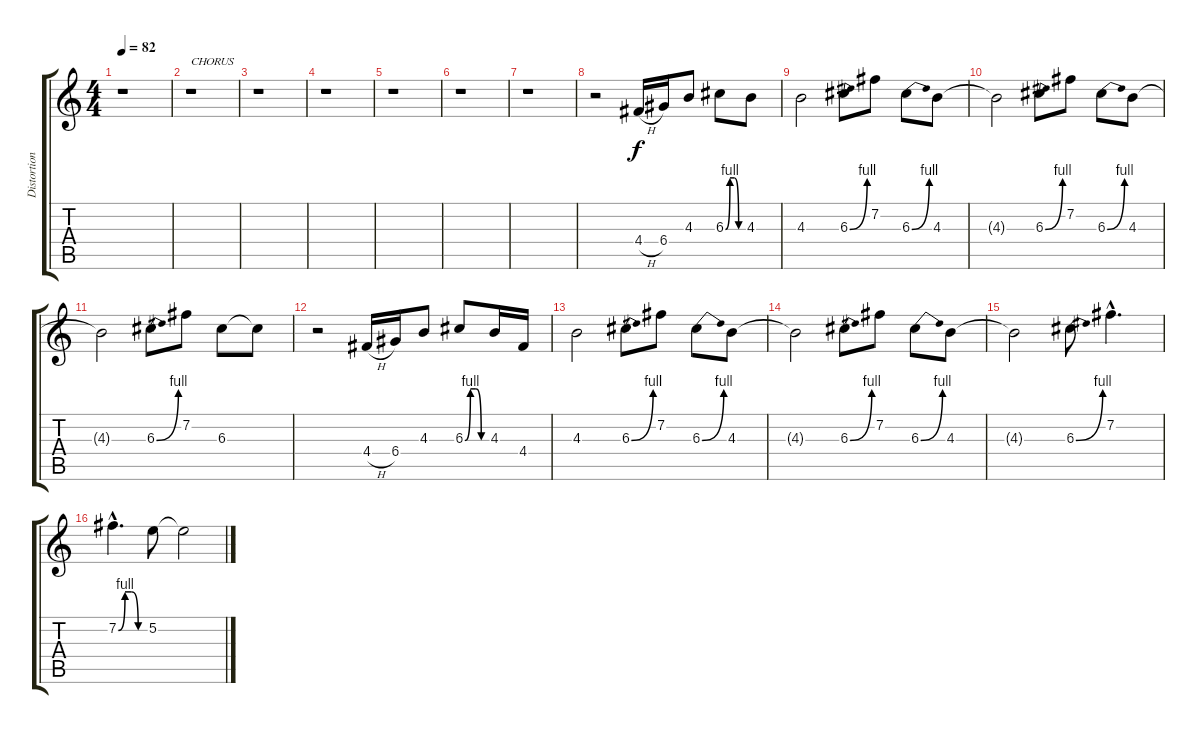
\track ("Distortion Guitar" "Distortion") {instrument distortionguitar}
\staff {score tabs}
\tuning (E4 B3 G3 D3 A2 E2) {hide}
\ts (4 4)
\tempo 82
\clef g2
\ks c
r.1{dy f} |
r.1{txt "CHORUS"} |
r.1 |
r.1 |
r.1 |
r.1 |
r.1 |
r.2 4.4{h}.16 6.4.16 4.3.8 6.3{be (custom 0 0 15 4 30 4 45 0 60 0)}.8 4.3.8 |
4.3.2 6.3{be (bend 0 0 60 4)}.8 7.2.8 6.3{be (bend 0 0 60 4)}.8 4.3.8 |
4.3{t}.2 6.3{be (bend 0 0 60 4)}.8 7.2.8 6.3{be (bend 0 0 60 4)}.8 4.3.8 |
4.3{t}.2 6.3{be (bend 0 0 60 4)}.8 7.2.8 6.3.8 6.3{t}.8 |
r.2 4.4{h}.16 6.4.16 4.3.8 6.3{be (custom 0 0 15 4 30 4 45 0 60 0)}.8 4.3.16 4.4.16 |
4.3.2 6.3{be (bend 0 0 60 4)}.8 7.2.8 6.3{be (bend 0 0 60 4)}.8 4.3.8 |
4.3{t}.2 6.3{be (bend 0 0 60 4)}.8 7.2.8 6.3{be (bend 0 0 60 4)}.8 4.3.8 |
4.3{t}.2 6.3{be (bend 0 0 60 4)}.8 7.2{hac}.4{d} |
7.2{be (custom 0 0 15 4 30 4 45 0 60 0) hac}.4{d} 5.2.8 5.2{t}.2
